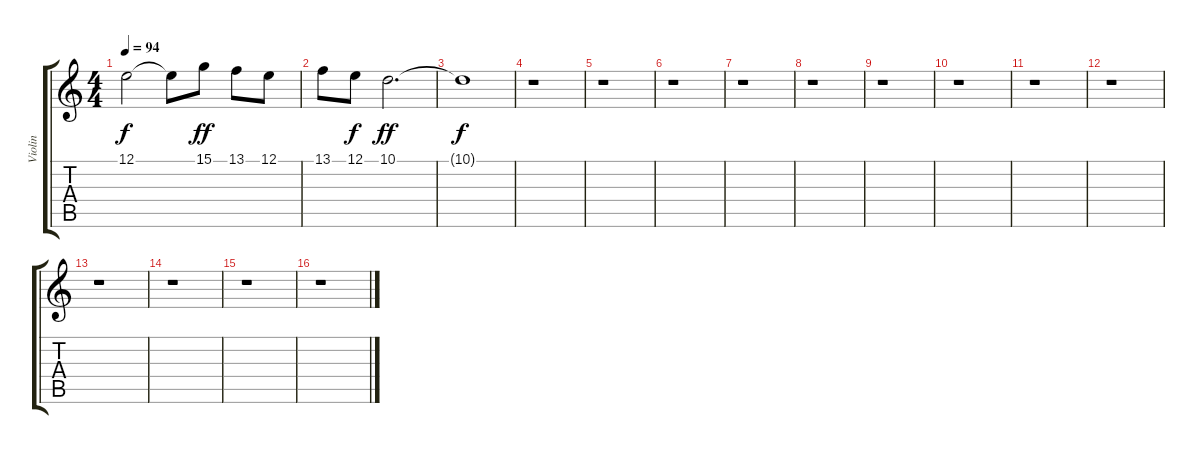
\track ("Violin                  " "Violin    ") {instrument churchorgan}
\staff {score tabs}
\tuning (E4 B3 G3 D3 A2 E2) {hide}
\ts (4 4)
\tempo 94
\clef g2
\ks c
12.1{t}.2{dy f} 12.1{t}.8 15.1.8{dy ff} 13.1.8 12.1.8 |
13.1.8 12.1.8{dy f} 10.1.2{d dy ff} |
10.1{t}.1{dy f} |
r.1 |
r.1 |
r.1 |
r.1 |
r.1 |
r.1 |
r.1 |
r.1 |
r.1 |
r.1 |
r.1 |
r.1 |
r.1
